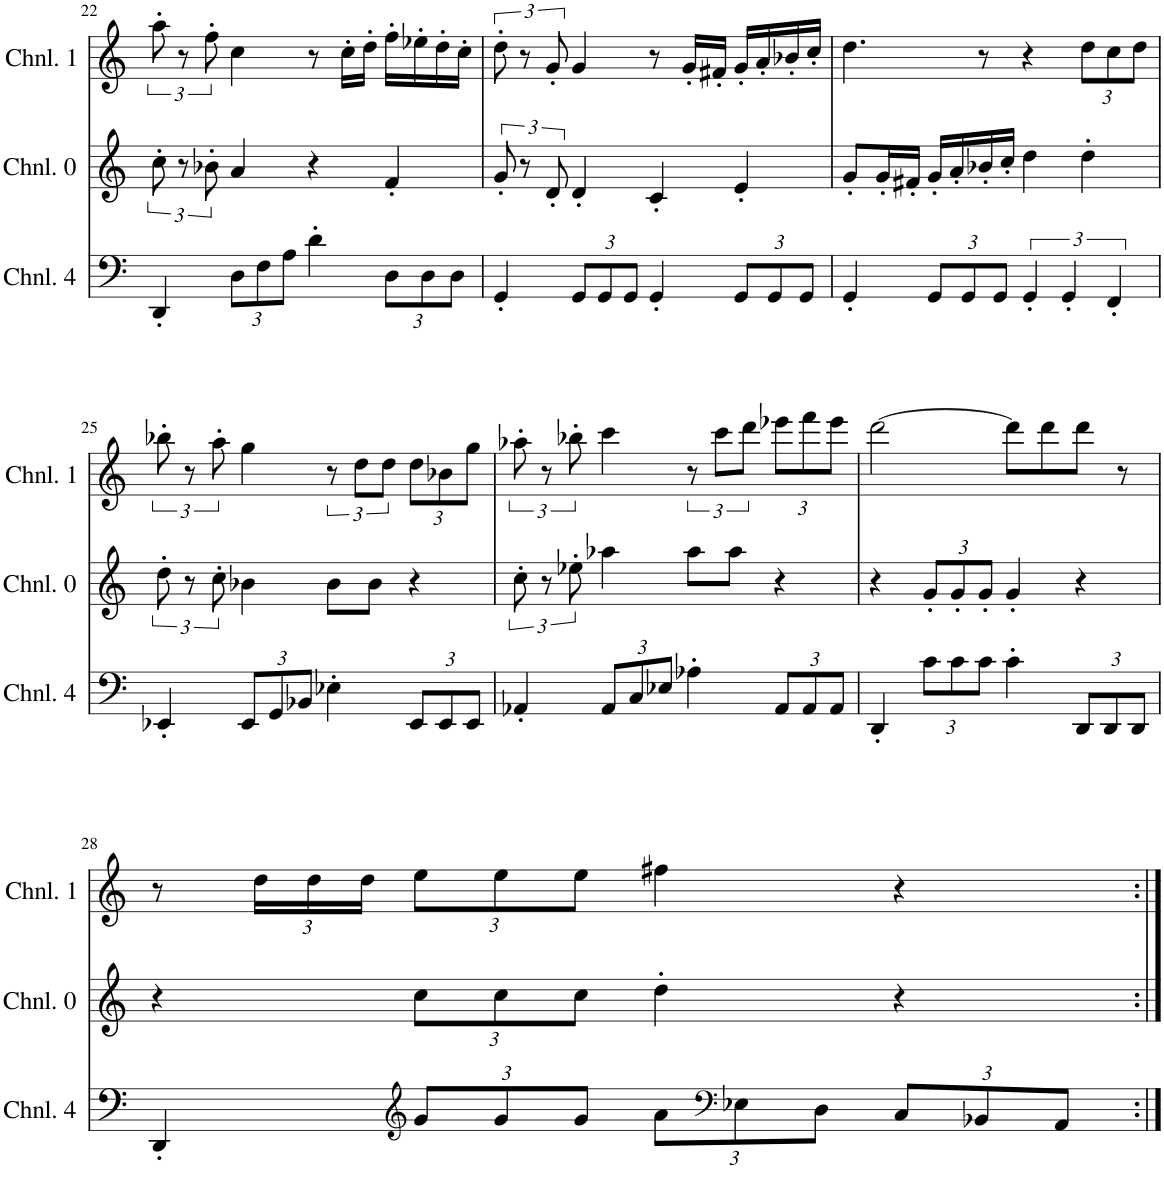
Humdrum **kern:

**kern	**kern	**kern
*part3	*part2	*part1
*staff3	*staff2	*staff1
*I"Channel 4	*I"Channel 0	*I"Channel 1
*I'Chnl. 4	*I'Chnl. 0	*I'Chnl. 1
!!LO:PB:g=z
*clefF4	*clefG2	*clefG2
*k[]	*k[]	*k[]
*M4/4	*M4/4	*M4/4
=22	=22	=22
4DD'/	12cc'\	12aa'\
.	12r	12r
.	12b-X'\	12ff'\
*Xbrackettup	*	*
12D\L	4a/	4cc\
12F\	.	.
12A\J	.	.
4d'\	4r	8r
.	.	16cc'\LL
.	.	16dd'\JJ
12D\L	4f'/	16ff'\LL
.	.	16ee-X'\
12D\	.	.
.	.	16dd'\
12D\J	.	.
.	.	16cc'\JJ
=23	=23	=23
4GG'/	12g'/	12dd'\
.	12r	12r
.	12d'/	12g'/
12GG/L	4d'/	4g/
12GG/	.	.
12GG/J	.	.
4GG'/	4c'/	8r
.	.	16g'/LL
.	.	16f#X'/JJ
12GG/L	4e'/	16g'/LL
.	.	16a'/
12GG/	.	.
.	.	16b-X'/
12GG/J	.	.
.	.	16cc'/JJ
=24	=24	=24
4GG'/	8g'/L	4.dd\
.	16g'/L	.
.	16f#X'/JJ	.
12GG/L	16g'/LL	.
.	16a'/	.
12GG/	.	.
.	16b-X'/	8r
12GG/J	.	.
.	16cc'/JJ	.
*brackettup	*	*
6GG'/	4dd\	4r
6GG'/	.	.
*	*	*Xbrackettup
.	4dd'\	12dd\L
6FF'/	.	12cc\
.	.	12dd\J
!!LO:LB:g=z
=25	=25	=25
*	*	*brackettup
4EE-X'/	12dd'\	12bb-X'\
.	12r	12r
.	12cc'\	12aa'\
*Xbrackettup	*	*
12EE-/L	4b-X\	4gg\
12GG/	.	.
12BB-X/J	.	.
4E-X'\	8b-\L	12r
.	.	12dd\L
.	8b-\J	.
.	.	12dd\J
*	*	*Xbrackettup
12EE-/L	4r	12dd\L
12EE-/	.	12b-X\
12EE-/J	.	12gg\J
=26	=26	=26
*	*	*brackettup
4AA-X'/	12cc'\	12aa-X'\
.	12r	12r
.	12ee-X'\	12bb-X'\
12AA-/L	4aa-X\	4ccc\
12C/	.	.
12E-X/J	.	.
4A-X'\	8aa-\L	12r
.	.	12ccc\L
.	8aa-\J	.
.	.	12ddd\J
*	*	*Xbrackettup
12AA-/L	4r	12eee-X\L
12AA-/	.	12fff\
12AA-/J	.	12eee-\J
=27	=27	=27
4DD'/	4r	[2ddd\
*	*Xbrackettup	*
12c\L	12g'/L	.
12c\	12g'/	.
12c\J	12g'/J	.
4c'\	4g'/	8ddd\L]
.	.	8ddd\
12DD/L	4r	8ddd\J
12DD/	.	.
.	.	8r
12DD/J	.	.
!!LO:LB:g=z
=28	=28	=28
4DD'/	4r	8r
.	.	24dd\LL
.	.	24dd\
.	.	24dd\JJ
*clefG2	*	*
12g/L	12cc\L	12ee\L
12g/	12cc\	12ee\
12g/J	12cc\J	12ee\J
12a\L	4dd'\	4ff#X\
*clefF4	*	*
12E-X\	.	.
12D\J	.	.
12C/L	4r	4r
12BB-X/	.	.
12AA/J	.	.
=:|!	=:|!	=:|!
*-	*-	*-
